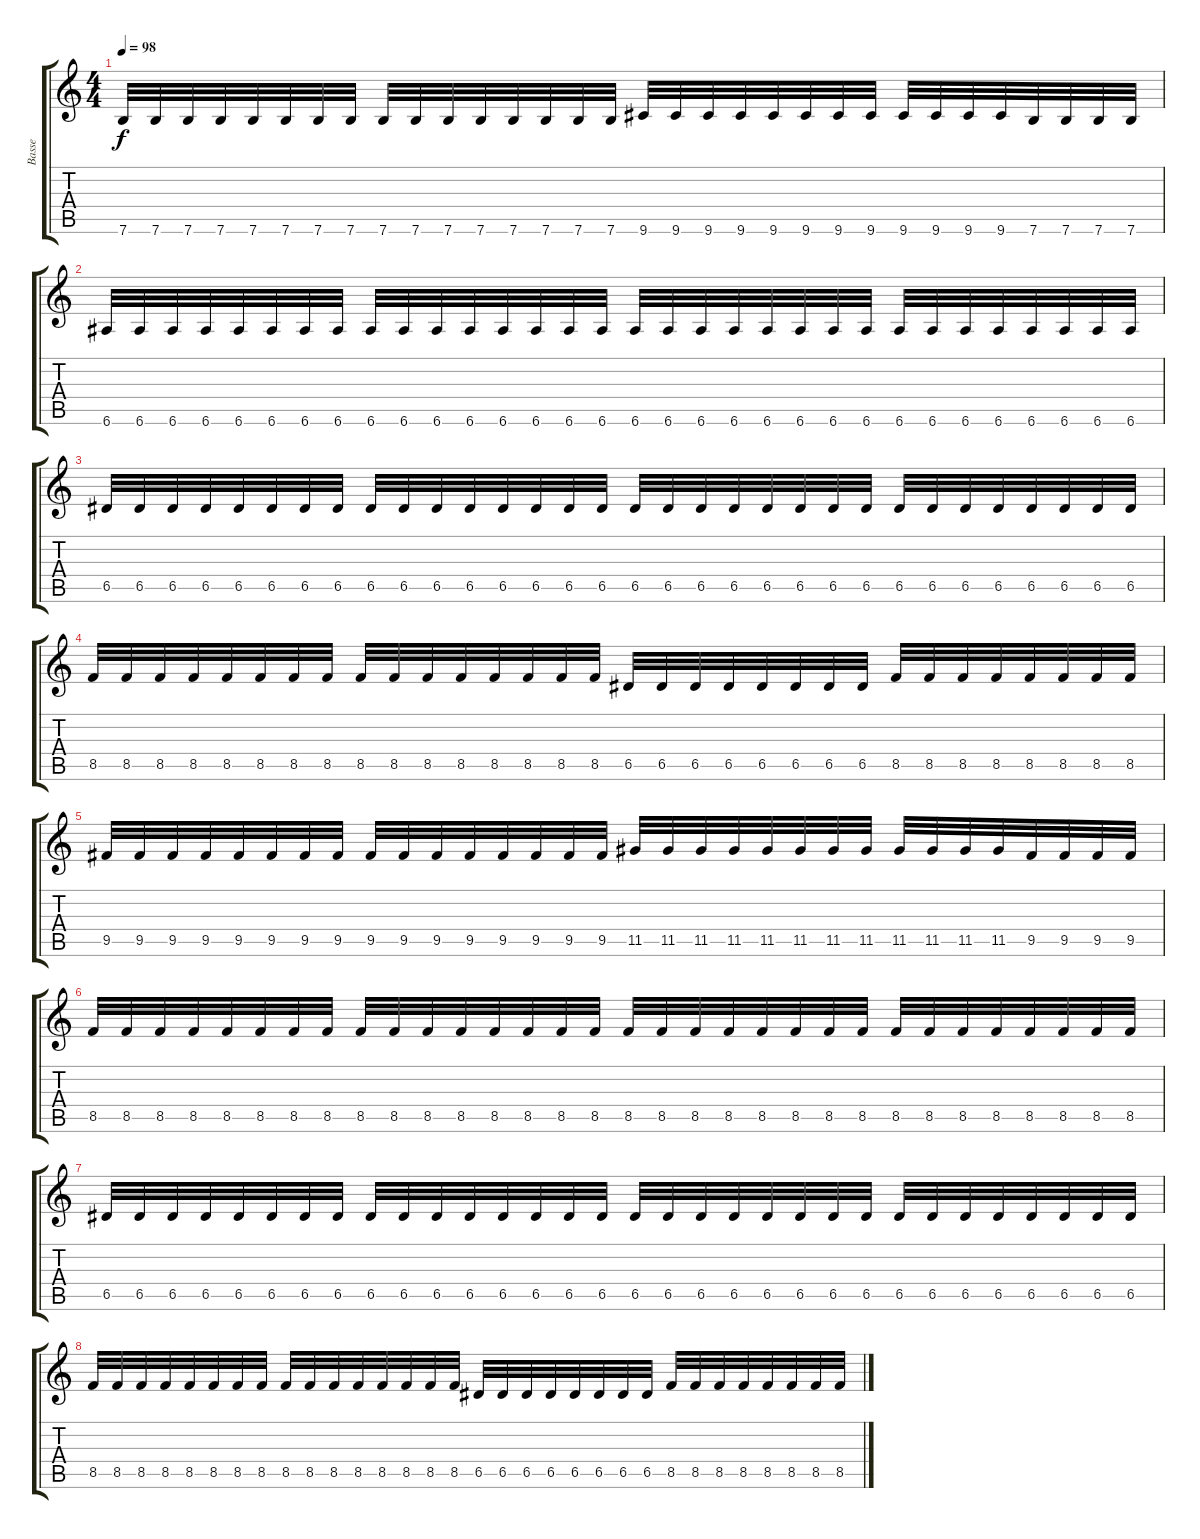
\track ("Basse" "Basse") {instrument electricbasspick}
\staff {score tabs}
\tuning (E4 B3 G3 D3 A2 E2) {hide}
\ts (4 4)
\tempo 98
\clef g2
\ks c
7.6.32{dy f} 7.6.32 7.6.32 7.6.32 7.6.32 7.6.32 7.6.32 7.6.32 7.6.32 7.6.32 7.6.32 7.6.32 7.6.32 7.6.32 7.6.32 7.6.32 9.6.32 9.6.32 9.6.32 9.6.32 9.6.32 9.6.32 9.6.32 9.6.32 9.6.32 9.6.32 9.6.32 9.6.32 7.6.32 7.6.32 7.6.32 7.6.32 |
6.6.32 6.6.32 6.6.32 6.6.32 6.6.32 6.6.32 6.6.32 6.6.32 6.6.32 6.6.32 6.6.32 6.6.32 6.6.32 6.6.32 6.6.32 6.6.32 6.6.32 6.6.32 6.6.32 6.6.32 6.6.32 6.6.32 6.6.32 6.6.32 6.6.32 6.6.32 6.6.32 6.6.32 6.6.32 6.6.32 6.6.32 6.6.32 |
6.5.32 6.5.32 6.5.32 6.5.32 6.5.32 6.5.32 6.5.32 6.5.32 6.5.32 6.5.32 6.5.32 6.5.32 6.5.32 6.5.32 6.5.32 6.5.32 6.5.32 6.5.32 6.5.32 6.5.32 6.5.32 6.5.32 6.5.32 6.5.32 6.5.32 6.5.32 6.5.32 6.5.32 6.5.32 6.5.32 6.5.32 6.5.32 |
8.5.32 8.5.32 8.5.32 8.5.32 8.5.32 8.5.32 8.5.32 8.5.32 8.5.32 8.5.32 8.5.32 8.5.32 8.5.32 8.5.32 8.5.32 8.5.32 6.5.32 6.5.32 6.5.32 6.5.32 6.5.32 6.5.32 6.5.32 6.5.32 8.5.32 8.5.32 8.5.32 8.5.32 8.5.32 8.5.32 8.5.32 8.5.32 |
9.5.32 9.5.32 9.5.32 9.5.32 9.5.32 9.5.32 9.5.32 9.5.32 9.5.32 9.5.32 9.5.32 9.5.32 9.5.32 9.5.32 9.5.32 9.5.32 11.5.32 11.5.32 11.5.32 11.5.32 11.5.32 11.5.32 11.5.32 11.5.32 11.5.32 11.5.32 11.5.32 11.5.32 9.5.32 9.5.32 9.5.32 9.5.32 |
8.5.32 8.5.32 8.5.32 8.5.32 8.5.32 8.5.32 8.5.32 8.5.32 8.5.32 8.5.32 8.5.32 8.5.32 8.5.32 8.5.32 8.5.32 8.5.32 8.5.32 8.5.32 8.5.32 8.5.32 8.5.32 8.5.32 8.5.32 8.5.32 8.5.32 8.5.32 8.5.32 8.5.32 8.5.32 8.5.32 8.5.32 8.5.32 |
6.5.32 6.5.32 6.5.32 6.5.32 6.5.32 6.5.32 6.5.32 6.5.32 6.5.32 6.5.32 6.5.32 6.5.32 6.5.32 6.5.32 6.5.32 6.5.32 6.5.32 6.5.32 6.5.32 6.5.32 6.5.32 6.5.32 6.5.32 6.5.32 6.5.32 6.5.32 6.5.32 6.5.32 6.5.32 6.5.32 6.5.32 6.5.32 |
8.5.32 8.5.32 8.5.32 8.5.32 8.5.32 8.5.32 8.5.32 8.5.32 8.5.32 8.5.32 8.5.32 8.5.32 8.5.32 8.5.32 8.5.32 8.5.32 6.5.32 6.5.32 6.5.32 6.5.32 6.5.32 6.5.32 6.5.32 6.5.32 8.5.32 8.5.32 8.5.32 8.5.32 8.5.32 8.5.32 8.5.32 8.5.32
